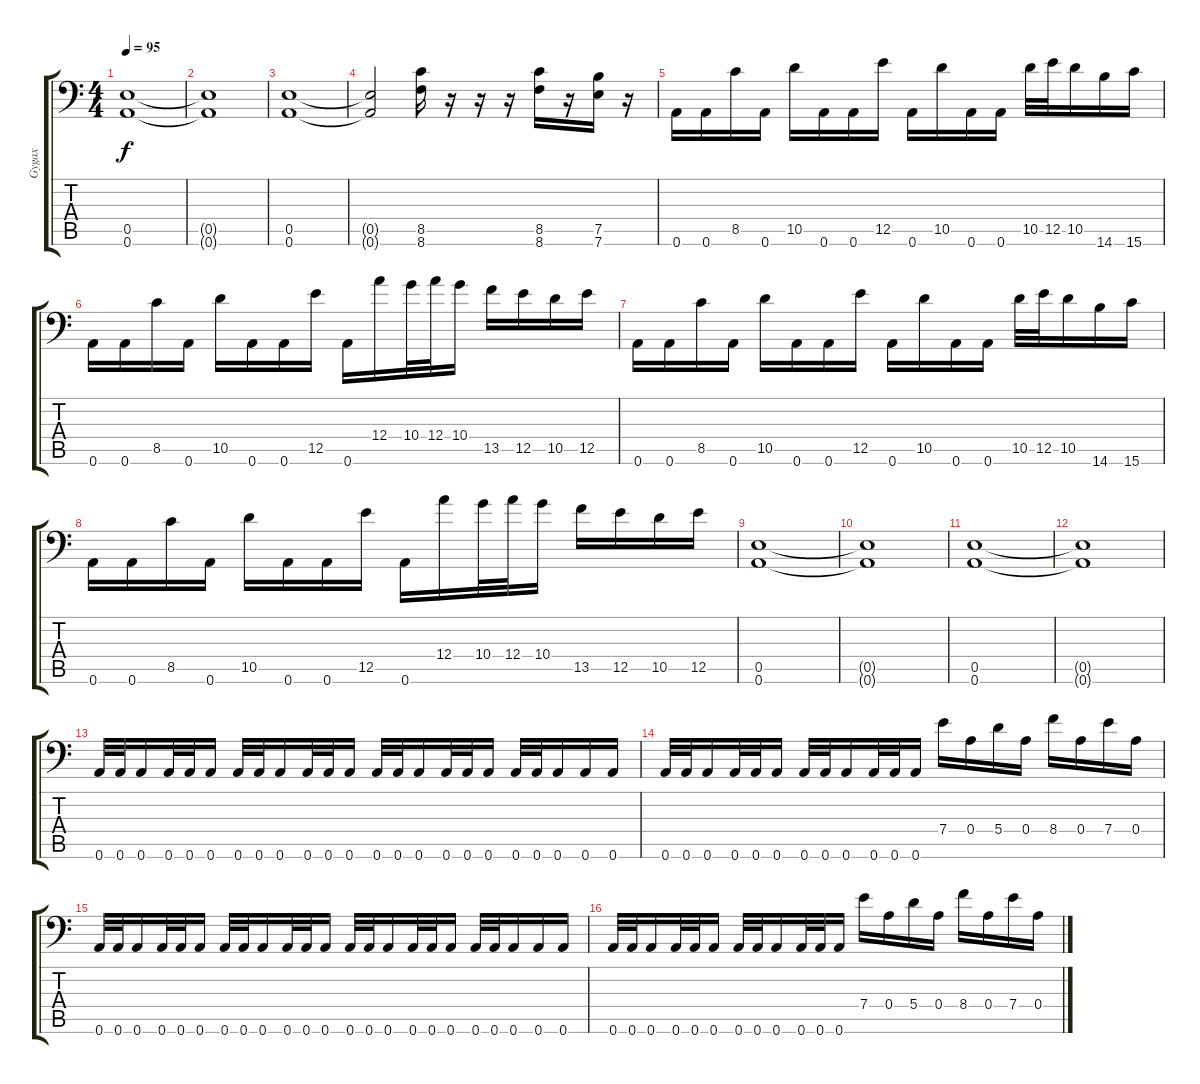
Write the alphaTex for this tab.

\track ("Gygax" "Gygax") {instrument distortionguitar}
\staff {score tabs}
\tuning (B3 Gb3 D3 A2 E2 A1) {hide}
\ts (4 4)
\tempo 95
\clef f4
\ks c
(0.5 0.6).1{dy f} |
(0.5{t} 0.6{t}).1 |
(0.5 0.6).1 |
(0.5{t} 0.6{t}).2 (8.5 8.6).16 r.16 r.16 r.16 (8.5 8.6).16 r.16 (7.5 7.6).16 r.16 |
0.6.16 0.6.16 8.5.16 0.6.16 10.5.16 0.6.16 0.6.16 12.5.16 0.6.16 10.5.16 0.6.16 0.6.16 10.5.32 12.5.32 10.5.16 14.6.16 15.6.16 |
0.6.16 0.6.16 8.5.16 0.6.16 10.5.16 0.6.16 0.6.16 12.5.16 0.6.16 12.4.16 10.4.32 12.4.32 10.4.16 13.5.16 12.5.16 10.5.16 12.5.16 |
0.6.16 0.6.16 8.5.16 0.6.16 10.5.16 0.6.16 0.6.16 12.5.16 0.6.16 10.5.16 0.6.16 0.6.16 10.5.32 12.5.32 10.5.16 14.6.16 15.6.16 |
0.6.16 0.6.16 8.5.16 0.6.16 10.5.16 0.6.16 0.6.16 12.5.16 0.6.16 12.4.16 10.4.32 12.4.32 10.4.16 13.5.16 12.5.16 10.5.16 12.5.16 |
(0.5 0.6).1 |
(0.5{t} 0.6{t}).1 |
(0.5 0.6).1 |
(0.5{t} 0.6{t}).1 |
0.6.32 0.6.32 0.6.16 0.6.32 0.6.32 0.6.16 0.6.32 0.6.32 0.6.16 0.6.32 0.6.32 0.6.16 0.6.32 0.6.32 0.6.16 0.6.32 0.6.32 0.6.16 0.6.32 0.6.32 0.6.16 0.6.16 0.6.16 |
0.6.32 0.6.32 0.6.16 0.6.32 0.6.32 0.6.16 0.6.32 0.6.32 0.6.16 0.6.32 0.6.32 0.6.16 7.4.16 0.4.16 5.4.16 0.4.16 8.4.16 0.4.16 7.4.16 0.4.16 |
0.6.32 0.6.32 0.6.16 0.6.32 0.6.32 0.6.16 0.6.32 0.6.32 0.6.16 0.6.32 0.6.32 0.6.16 0.6.32 0.6.32 0.6.16 0.6.32 0.6.32 0.6.16 0.6.32 0.6.32 0.6.16 0.6.16 0.6.16 |
0.6.32 0.6.32 0.6.16 0.6.32 0.6.32 0.6.16 0.6.32 0.6.32 0.6.16 0.6.32 0.6.32 0.6.16 7.4.16 0.4.16 5.4.16 0.4.16 8.4.16 0.4.16 7.4.16 0.4.16
